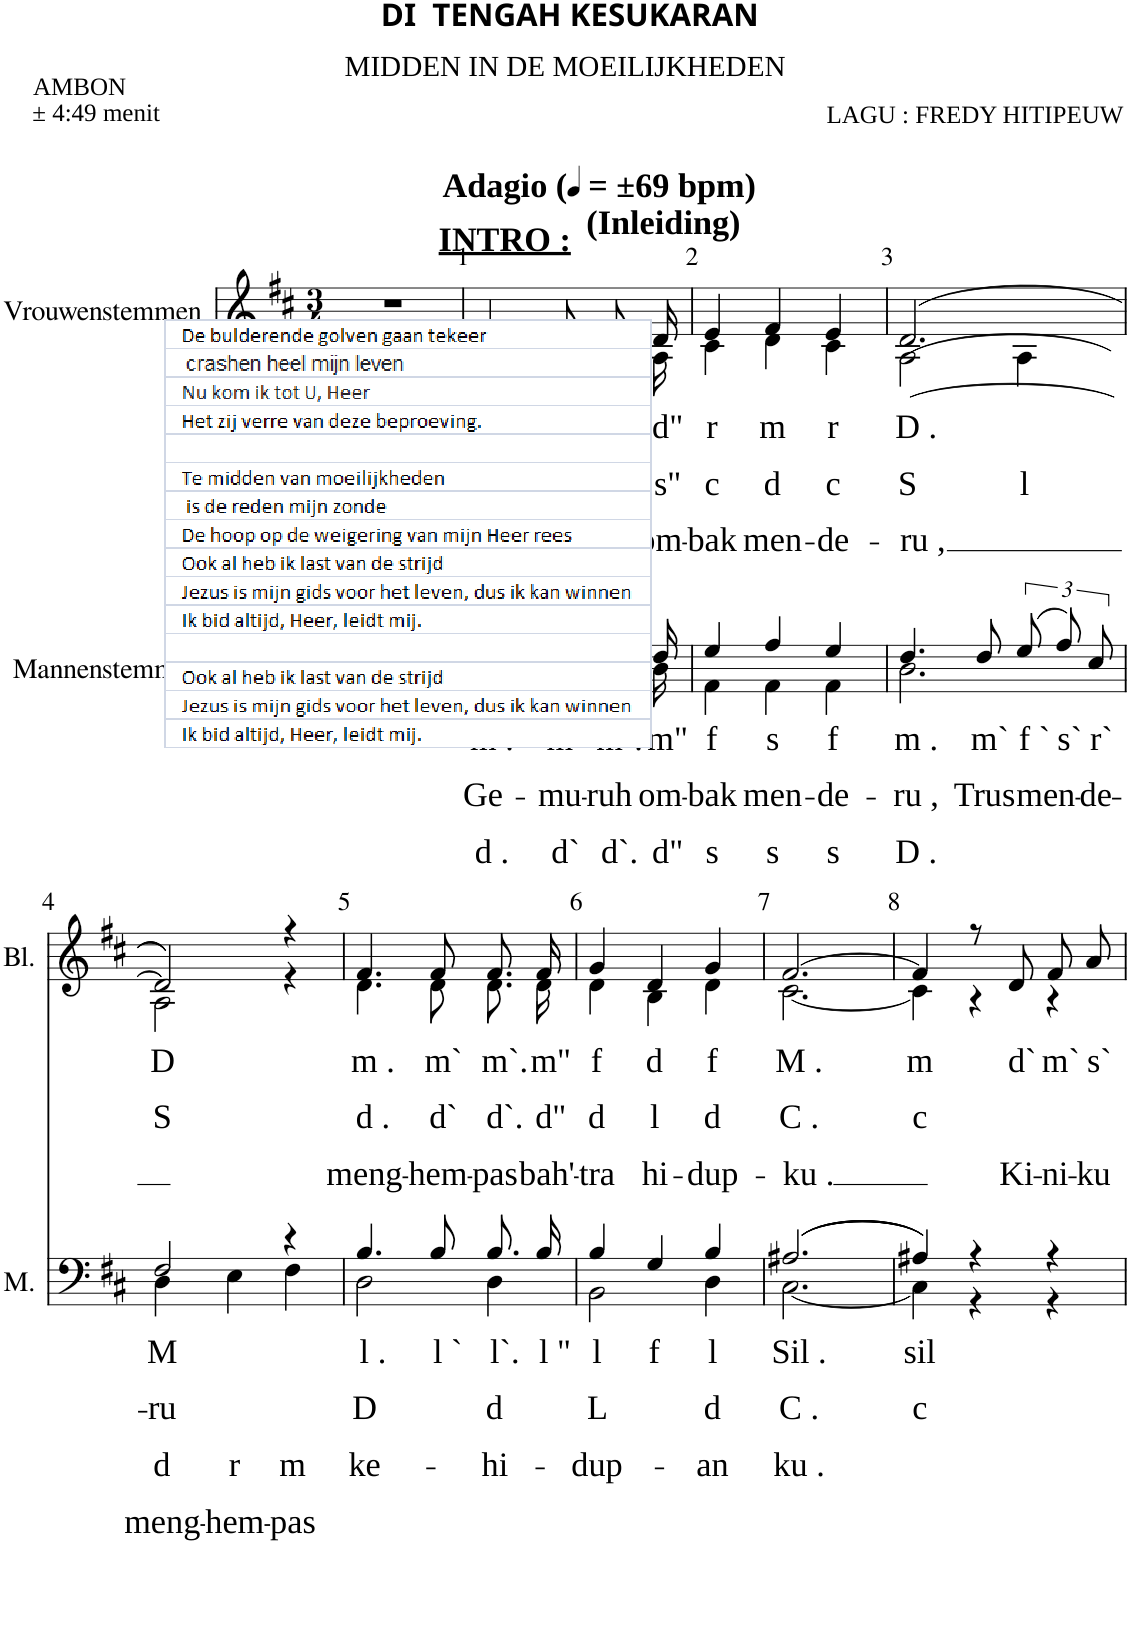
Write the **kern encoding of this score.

**kern	**text	**text	**text	**text	**kern	**text	**text	**text
*part2	*part2	*part2	*part2	*part2	*part1	*part1	*part1	*part1
*staff2	*staff2	*staff2	*staff2	*staff2	*staff1	*staff1	*staff1	*staff1
*I"Mannenstemmen	*	*	*	*	*I"Vrouwenstemmen	*	*	*
*I'M.	*	*	*	*	*	*	*	*
*clefF4	*	*	*	*	*clefG2	*	*	*
*k[f#c#]	*	*	*	*	*k[f#c#]	*	*	*
*M3/4	*	*	*	*	*M3/4	*	*	*
=	=	=	=	=	=	=	=	=
2.r	.	.	.	.	2.r	.	.	.
=1	=1	=1	=1	=1	=1	=1	=1	=1
!	!	!	!	!	!LO:TX:a:B:t=Adagio (	!	!	!
!	!	!	!	!	!LO:TX:a:B:t=±69 bpm)	!	!	!
!	!	!	!	!	!LO:TX:a:B:t=INTRO &colon;	!	!	!
!	!LO:LY:b	!LO:LY:b	!	!	!	!	!	!
*^	*	*	*	*	*	*	*	*
!	!	!	!	!LO:LY:b	!	!	!LO:LY:b	!	!LO:LY:b
*	*	*	*	*	*	*^	*	*	*
!	!	!	!	!	!	!	!	!	!LO:LY:b	!
4.F#/	4.D\	.	.	d .	.	4.d/	4.A\	.	s .	Ge-
!	!	!LO:LY:b	!LO:LY:b	!	!	!	!	!	!	!
!	!	!	!	!LO:LY:b	!	!	!	!LO:LY:b	!	!LO:LY:b
!	!	!	!	!	!	!	!	!	!LO:LY:b	!
8F#/	8D\	.	.	d`	.	8d/	8A\	.	s`	-mu-
!	!	!	!	!	!	!LO:TX:a:B:t=(Inleiding)	!	!	!	!
!	!	!LO:LY:b	!LO:LY:b	!	!	!	!	!	!	!
!	!	!	!	!LO:LY:b	!	!	!	!LO:LY:b	!	!LO:LY:b
!	!	!	!	!	!	!	!	!	!LO:LY:b	!
8.F#/L	8.D\L	.	.	d`.	.	8.d/L	8.A\L	.	s`.	-ruh
!	!	!LO:LY:b	!LO:LY:b	!	!	!	!	!	!	!
!	!	!	!	!LO:LY:b	!	!	!	!LO:LY:b	!	!LO:LY:b
!	!	!	!	!	!	!	!	!	!LO:LY:b	!
16F#/Jk	16D\Jk	.	.	d"	.	16d/Jk	16A\Jk	.	s"	om-
=2	=2	=2	=2	=2	=2	=2	=2	=2	=2	=2
!	!	!LO:LY:b	!LO:LY:b	!	!	!	!	!	!	!
!	!	!	!	!LO:LY:b	!	!	!	!LO:LY:b	!	!LO:LY:b
!	!	!	!	!	!	!	!	!	!LO:LY:b	!
4G/	4AA\	.	.	s	.	4e/	4c#\	.	c	-bak
!	!	!LO:LY:b	!LO:LY:b	!	!	!	!	!	!	!
!	!	!	!	!LO:LY:b	!	!	!	!LO:LY:b	!	!LO:LY:b
!	!	!	!	!	!	!	!	!	!LO:LY:b	!
4A/	4AA\	.	.	s	.	4f#/	4d\	.	d	men-
!	!	!LO:LY:b	!LO:LY:b	!	!	!	!	!	!	!
!	!	!	!	!LO:LY:b	!	!	!	!LO:LY:b	!	!LO:LY:b
!	!	!	!	!	!	!	!	!	!LO:LY:b	!
4G/	4AA\	.	.	s	.	4e/	4c#\	.	c	-de-
=3	=3	=3	=3	=3	=3	=3	=3	=3	=3	=3
!	!	!LO:LY:b	!LO:LY:b	!	!	!	!	!	!	!
!	!	!	!	!LO:LY:b	!	!	!	!LO:LY:b	!	!LO:LY:b
!	!	!	!	!	!	!	!	!	!LO:LY:b	!
4.F#/	2.D\	.	.	D .	.	(([2.d/	2A\	.	S	-ru ,
!	!	!LO:LY:b	!LO:LY:b	!	!	!	!	!	!	!
8F#/	.	m`	Trus	.	.	.	.	.	.	.
!	!	!LO:LY:b	!LO:LY:b	!	!	!	!	!	!LO:LY:b	!
(12G/L	.	f `	men-	.	.	.	4A\	.	l	.
!	!	!LO:LY:b	!	!	!	!	!	!	!	!
12A/)	.	s`	.	.	.	.	.	.	.	.
!	!	!LO:LY:b	!LO:LY:b	!	!	!	!	!	!	!
12E/J	.	r`	-de-	.	.	.	.	.	.	.
!!LO:LB:g=z	!!
=4	=4	=4	=4	=4	=4	=4	=4	=4	=4	=4
!	!	!LO:LY:b	!LO:LY:b	!	!	!	!	!	!	!
!	!	!	!	!LO:LY:b	!LO:LY:b	!	!	!LO:LY:b	!	!
!	!	!	!	!	!	!	!	!	!LO:LY:b	!
2F#/	4D\	.	.	d	meng-	2d/]))	2A\	.	S	.
!	!	!	!	!LO:LY:b	!LO:LY:b	!	!	!	!	!
.	4E\	.	.	r	-hem-	.	.	.	.	.
!	!	!	!	!LO:LY:b	!LO:LY:b	!	!	!	!	!
4r	4F#\	.	.	m	-pas	4r	4r	.	.	.
=5	=5	=5	=5	=5	=5	=5	=5	=5	=5	=5
!	!	!LO:LY:b	!	!	!	!	!	!	!	!
!	!	!	!LO:LY:b	!LO:LY:b	!	!	!	!LO:LY:b	!	!LO:LY:b
!	!	!	!	!	!	!	!	!	!LO:LY:b	!
4.B/	2D\	.	D	ke-	.	4.f#/	4.d\	.	d .	meng-
!	!	!LO:LY:b	!	!	!	!	!	!LO:LY:b	!	!LO:LY:b
!	!	!	!	!	!	!	!	!	!LO:LY:b	!
8B/	.	l `	.	.	.	8f#/	8d\	.	d`	-hem-
!	!	!LO:LY:b	!	!	!	!	!	!	!	!
!	!	!	!LO:LY:b	!LO:LY:b	!	!	!	!LO:LY:b	!	!LO:LY:b
!	!	!	!	!	!	!	!	!	!LO:LY:b	!
8.B/L	4D\	.	d	-hi-	.	8.f#/L	8.d\L	.	d`.	-pas
!	!	!LO:LY:b	!	!	!	!	!	!LO:LY:b	!	!LO:LY:b
!	!	!	!	!	!	!	!	!	!LO:LY:b	!
16B/Jk	.	l "	.	.	.	16f#/Jk	16d\Jk	.	d"	bah'-
=6	=6	=6	=6	=6	=6	=6	=6	=6	=6	=6
!	!	!LO:LY:b	!	!	!	!	!	!	!	!
!	!	!	!LO:LY:b	!LO:LY:b	!	!	!	!LO:LY:b	!	!LO:LY:b
!	!	!	!	!	!	!	!	!	!LO:LY:b	!
4B/	2BB\	.	L	-dup-	.	4g/	4d\	.	d	-tra
!	!	!LO:LY:b	!	!	!	!	!	!LO:LY:b	!	!LO:LY:b
!	!	!	!	!	!	!	!	!	!LO:LY:b	!
4G/	.	f	.	.	.	4d/	4B\	.	l	hi-
!	!	!LO:LY:b	!	!	!	!	!	!	!	!
!	!	!	!LO:LY:b	!LO:LY:b	!	!	!	!LO:LY:b	!	!LO:LY:b
!	!	!	!	!	!	!	!	!	!LO:LY:b	!
4B/	4D\	.	d	-an	.	4g/	4d\	.	d	-dup-
=7	=7	=7	=7	=7	=7	=7	=7	=7	=7	=7
!	!	!LO:LY:b	!	!	!	!	!	!	!	!
!	!	!	!LO:LY:b	!LO:LY:b	!	!	!	!LO:LY:b	!	!LO:LY:b
!	!	!	!	!	!	!	!	!	!LO:LY:b	!
(((2.A#X/	[2.C#\	.	C .	ku .	.	[2.f#/	[2.c#\	.	C .	-ku .
=8	=8	=8	=8	=8	=8	=8	=8	=8	=8	=8
!	!	!LO:LY:b	!	!	!	!	!	!	!	!
!	!	!	!LO:LY:b	!	!	!	!	!LO:LY:b	!	!
!	!	!	!	!	!	!	!	!	!LO:LY:b	!
4A#X/)))	4C#\]	.	c	.	.	4f#/]	4c#\]	.	c	.
4r	4r	.	.	.	.	8r	4r	.	.	.
!	!	!	!	!	!	!	!	!LO:LY:b	!	!LO:LY:b
.	.	.	.	.	.	8d/	.	d`	.	Ki-
!	!	!	!	!	!	!	!	!LO:LY:b	!	!LO:LY:b
4r	4r	.	.	.	.	8f#/L	4r	m`	.	-ni-
!	!	!	!	!	!	!	!	!LO:LY:b	!	!LO:LY:b
.	.	.	.	.	.	8a/J	.	s`	.	-ku
*v	*v	*	*	*	*	*	*	*	*	*
*	*	*	*	*	*v	*v	*	*	*
=	=	=	=	=	=	=	=	=
*-	*-	*-	*-	*-	*-	*-	*-	*-
